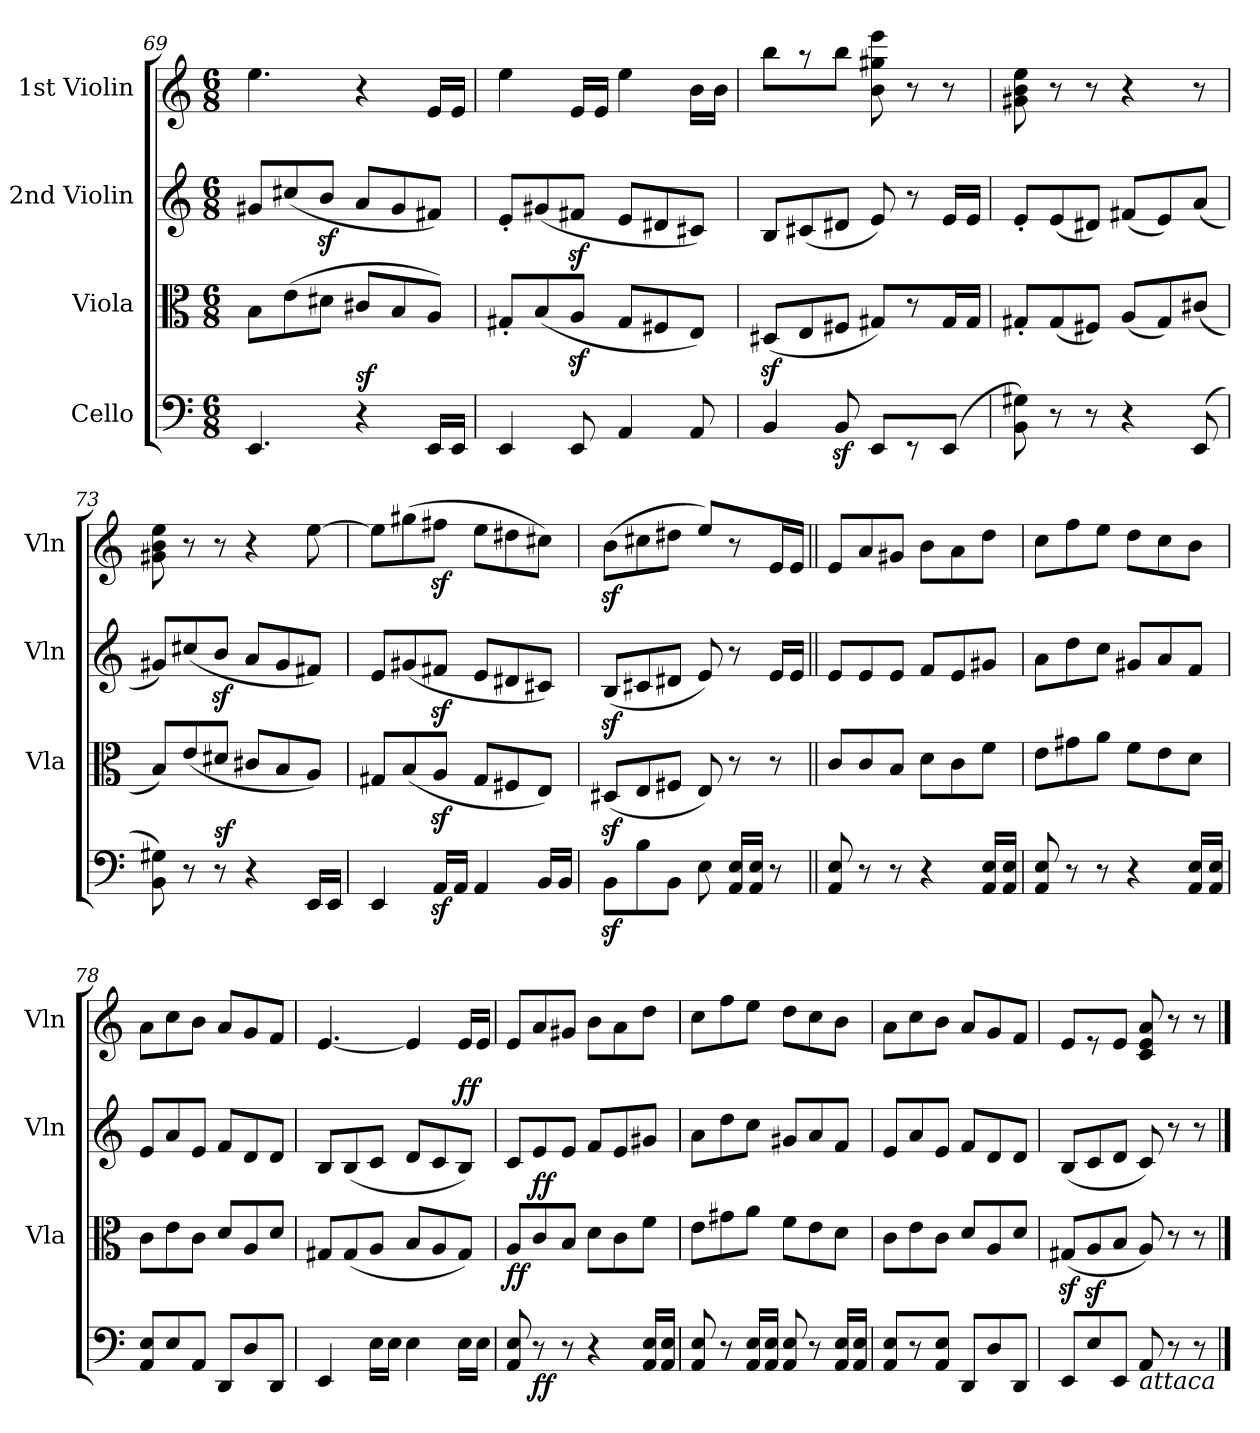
**kern	**dynam	**kern	**dynam	**kern	**dynam	**kern
*part4	*part4	*part3	*part3	*part2	*part2	*part1
*staff4	*staff4	*staff3	*staff3	*staff2	*staff2	*staff1
*I"Cello	*	*I"Viola	*	*I"2nd Violin	*	*I"1st Violin
*	*	*I'Vla	*	*I'Vln	*	*I'Vln
*clefF4	*	*clefC3	*	*clefG2	*	*clefG2
*k[]	*	*k[]	*	*k[]	*	*k[]
*C:	*	*C:	*	*C:	*	*C:
*M6/8	*	*M6/8	*	*M6/8	*	*M6/8
=69	=69	=69	=69	=69	=69	=69
4.EE/	.	8B\L	.	8g#X/L	.	4.ee\
.	.	(8e\	.	(8cc#X/	.	.
.	.	8d#X\J	.	8bz</J	.	.
!	!LO:DY:a	!	!	!	!	!
4r	sf	8c#X/L	.	8a/L	.	4r
.	.	8B/	.	8g#/	.	.
16EE/LL	.	8A/J)	.	8f#X/J)	.	16e/LL
16EE/JJ	.	.	.	.	.	16e/JJ
=70	=70	=70	=70	=70	=70	=70
4EE/	.	8G#X'/L	.	8e'/L	.	4ee\
.	.	(8B/	.	(8g#X/	.	.
8EE/	.	8Az</J	.	8f#Xz</J	.	16e/LL
.	.	.	.	.	.	16e/JJ
4AA/	.	8G#/L	.	8e/L	.	4ee\
.	.	8F#X/	.	8d#X/	.	.
8AA/	.	8E/J)	.	8c#X/J)	.	16b\LL
.	.	.	.	.	.	16b\JJ
=71	=71	=71	=71	=71	=71	=71
4BB/	.	(8D#Xz>/L	.	8B/L	.	8bb\L
.	.	8E/	.	(8c#X/	.	8r
8BBz>/	.	8F#X/J	.	8d#X/J	.	8bb\J
8EE/L	.	8G#X/L)	.	8e/)	.	8b\ 8gg#X\ 8eee\
8r	.	8r	.	8r	.	8r
(8EE/J	.	16G#/L	.	16e/LL	.	8r
.	.	16G#/JJ	.	16e/JJ	.	.
=72	=72	=72	=72	=72	=72	=72
8BB\ 8G#X\)	.	8G#X'/L	.	8e'/L	.	8g#X\ 8b\ 8ee\
8r	.	(8G#/	.	(8e/	.	8r
8r	.	8F#X/J)	.	8d#X/J)	.	8r
4r	.	(8A/L	.	(8f#X/L	.	4r
.	.	8G#/)	.	8e/)	.	.
(8EE/	.	(8c#X/J	.	(8a/J	.	8r
=73	=73	=73	=73	=73	=73	=73
8BB\ 8G#X\)	.	8B/L)	.	8g#X/L)	.	8g#X\ 8b\ 8ee\
8r	.	(8e/	.	(8cc#X/	.	8r
!	!LO:DY:a	!	!	!	!	!
8r	sf	8d#X/J	.	8bz</J	.	8r
4r	.	8c#X/L	.	8a/L	.	4r
.	.	8B/	.	8g#/	.	.
16EE/LL	.	8A/J)	.	8f#X/J)	.	[8ee\
16EE/JJ	.	.	.	.	.	.
!!LO:LB:g=z
=74	=74	=74	=74	=74	=74	=74
4EE/	.	8G#X/L	.	8e/L	.	8ee\L]
.	.	(8B/	.	(8g#X/	.	(8gg#X\
16AAz</LL	.	8Az</J	.	8f#Xz</J	.	8ff#Xz<\J
16AA/JJ	.	.	.	.	.	.
4AA/	.	8G#/L	.	8e/L	.	8ee\L
.	.	8F#X/	.	8d#X/	.	8dd#X\
16BB/LL	.	8E/J)	.	8c#X/J)	.	8cc#X\J)
16BB/JJ	.	.	.	.	.	.
=75	=75	=75	=75	=75	=75	=75
8BBz<\L	.	(8D#Xz</L	.	(8Bz</L	.	(8bz<\L
8B\	.	8E/	.	8c#X/	.	8cc#X\
8BB\J	.	8F#X/J	.	8d#X/J	.	8dd#X\J
8E\	.	8E/)	.	8e/)	.	8ee/L)
16AA/ 16E/LL	.	8r	.	8r	.	8r
16AA/ 16E/JJ	.	.	.	.	.	.
8r	.	8r	.	16e/LL	.	16e/L
.	.	.	.	16e/JJ	.	16e/JJ
=76||	=76||	=76||	=76||	=76||	=76||	=76||
8AA/ 8E/	.	8c/L	.	8e/L	.	8e/L
8r	.	8c/	.	8e/	.	8a/
8r	.	8B/J	.	8e/J	.	8g#X/J
4r	.	8d\L	.	8f/L	.	8b\L
.	.	8c\	.	8e/	.	8a\
16AA/ 16E/LL	.	8f\J	.	8g#X/J	.	8dd\J
16AA/ 16E/JJ	.	.	.	.	.	.
=77	=77	=77	=77	=77	=77	=77
8AA/ 8E/	.	8e\L	.	8a\L	.	8cc\L
8r	.	8g#X\	.	8dd\	.	8ff\
8r	.	8a\J	.	8cc\J	.	8ee\J
4r	.	8f\L	.	8g#X/L	.	8dd\L
.	.	8e\	.	8a/	.	8cc\
16AA/ 16E/LL	.	8d\J	.	8f/J	.	8b\J
16AA/ 16E/JJ	.	.	.	.	.	.
=78	=78	=78	=78	=78	=78	=78
8AA/ 8E/L	.	8c\L	.	8e/L	.	8a\L
8E/	.	8e\	.	8a/	.	8cc\
8AA/J	.	8c\J	.	8e/J	.	8b\J
8DD/L	.	8d/L	.	8f/L	.	8a/L
8D/	.	8A/	.	8d/	.	8g/
8DD/J	.	8d/J	.	8d/J	.	8f/J
=79	=79	=79	=79	=79	=79	=79
4EE/	.	8G#X/L	.	8B/L	.	[4.e/
.	.	(8G#/	.	(8B/	.	.
16E\LL	.	8A/J	.	8c/J	.	.
16E\JJ	.	.	.	.	.	.
4E\	.	8B/L	.	8d/L	.	4e/]
.	.	8A/	.	8c/	.	.
!	!	!	!	!	!LO:DY:a	!
16E\LL	.	8G#/J)	.	8B/J)	ff	16e/LL
16E\JJ	.	.	.	.	.	16e/JJ
=80	=80	=80	=80	=80	=80	=80
!	!	!	!LO:DY:b	!	!	!
8AA/ 8E/	.	8A/L	ff	8c/L	.	8e/L
!	!LO:DY:b	!	!LO:DY:a	!	!	!
8r	ff	8c/	ff	8e/	.	8a/
8r	.	8B/J	.	8e/J	.	8g#X/J
4r	.	8d\L	.	8f/L	.	8b\L
.	.	8c\	.	8e/	.	8a\
16AA/ 16E/LL	.	8f\J	.	8g#X/J	.	8dd\J
16AA/ 16E/JJ	.	.	.	.	.	.
=81	=81	=81	=81	=81	=81	=81
8AA/ 8E/	.	8e\L	.	8a\L	.	8cc\L
8r	.	8g#X\	.	8dd\	.	8ff\
16AA/ 16E/LL	.	8a\J	.	8cc\J	.	8ee\J
16AA/ 16E/JJ	.	.	.	.	.	.
8AA/ 8E/	.	8f\L	.	8g#X/L	.	8dd\L
8r	.	8e\	.	8a/	.	8cc\
16AA/ 16E/LL	.	8d\J	.	8f/J	.	8b\J
16AA/ 16E/JJ	.	.	.	.	.	.
=82	=82	=82	=82	=82	=82	=82
8AA/ 8E/L	.	8c\L	.	8e/L	.	8a\L
8r	.	8e\	.	8a/	.	8cc\
8AA/ 8E/J	.	8c\J	.	8e/J	.	8b\J
8DD/L	.	8d/L	.	8f/L	.	8a/L
8D/	.	8A/	.	8d/	.	8g/
8DD/J	.	8d/J	.	8d/J	.	8f/J
=83	=83	=83	=83	=83	=83	=83
8EE/L	.	(8G#Xz</L	.	(8B/L	.	8e/L
8E/	.	8Az>/	.	8c/	.	8r
8EE/J	.	8B/J	.	8d/J	.	8e/J
!LO:TX:b:i:t=attaca	!	!	!	!	!	!
8AA/	.	8A/)	.	8c/)	.	8c/ 8e/ 8a/
8r	.	8r	.	8r	.	8r
8r	.	8r	.	8r	.	8r
==	==	==	==	==	==	==
*-	*-	*-	*-	*-	*-	*-
